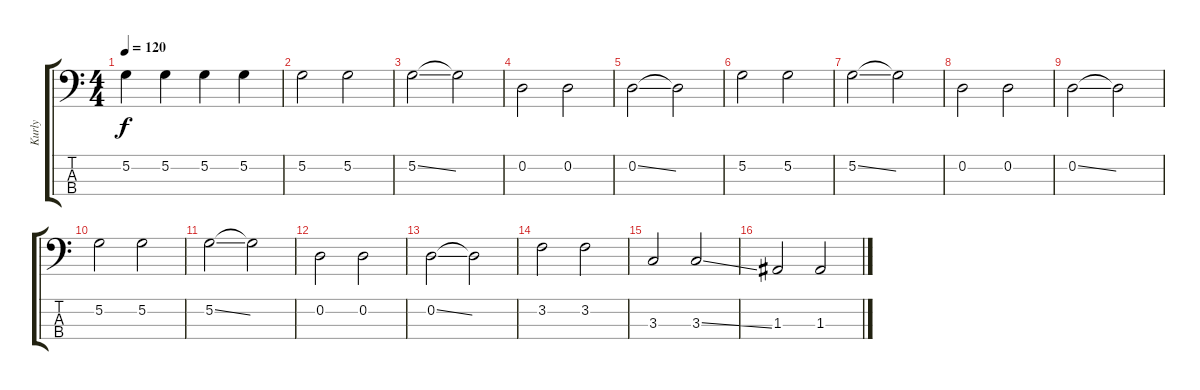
\track ("Kurly" "Kurly") {instrument electricbassfinger}
\staff {score tabs}
\tuning (G2 D2 A1 E1) {hide}
\ts (4 4)
\tempo 120
\clef f4
\ks c
5.2.4{dy f instrument electricbassfinger} 5.2.4 5.2.4 5.2.4 |
5.2.2 5.2.2 |
5.2{ss}.2 5.2{t}.2 |
0.2.2 0.2.2 |
0.2{ss}.2 0.2{t}.2 |
5.2.2 5.2.2 |
5.2{ss}.2 5.2{t}.2 |
0.2.2 0.2.2 |
0.2{ss}.2 0.2{t}.2 |
5.2.2 5.2.2 |
5.2{ss}.2 5.2{t}.2 |
0.2.2 0.2.2 |
0.2{ss}.2 0.2{t}.2 |
3.2.2 3.2.2 |
3.3.2 3.3{ss}.2 |
1.3.2 1.3.2
